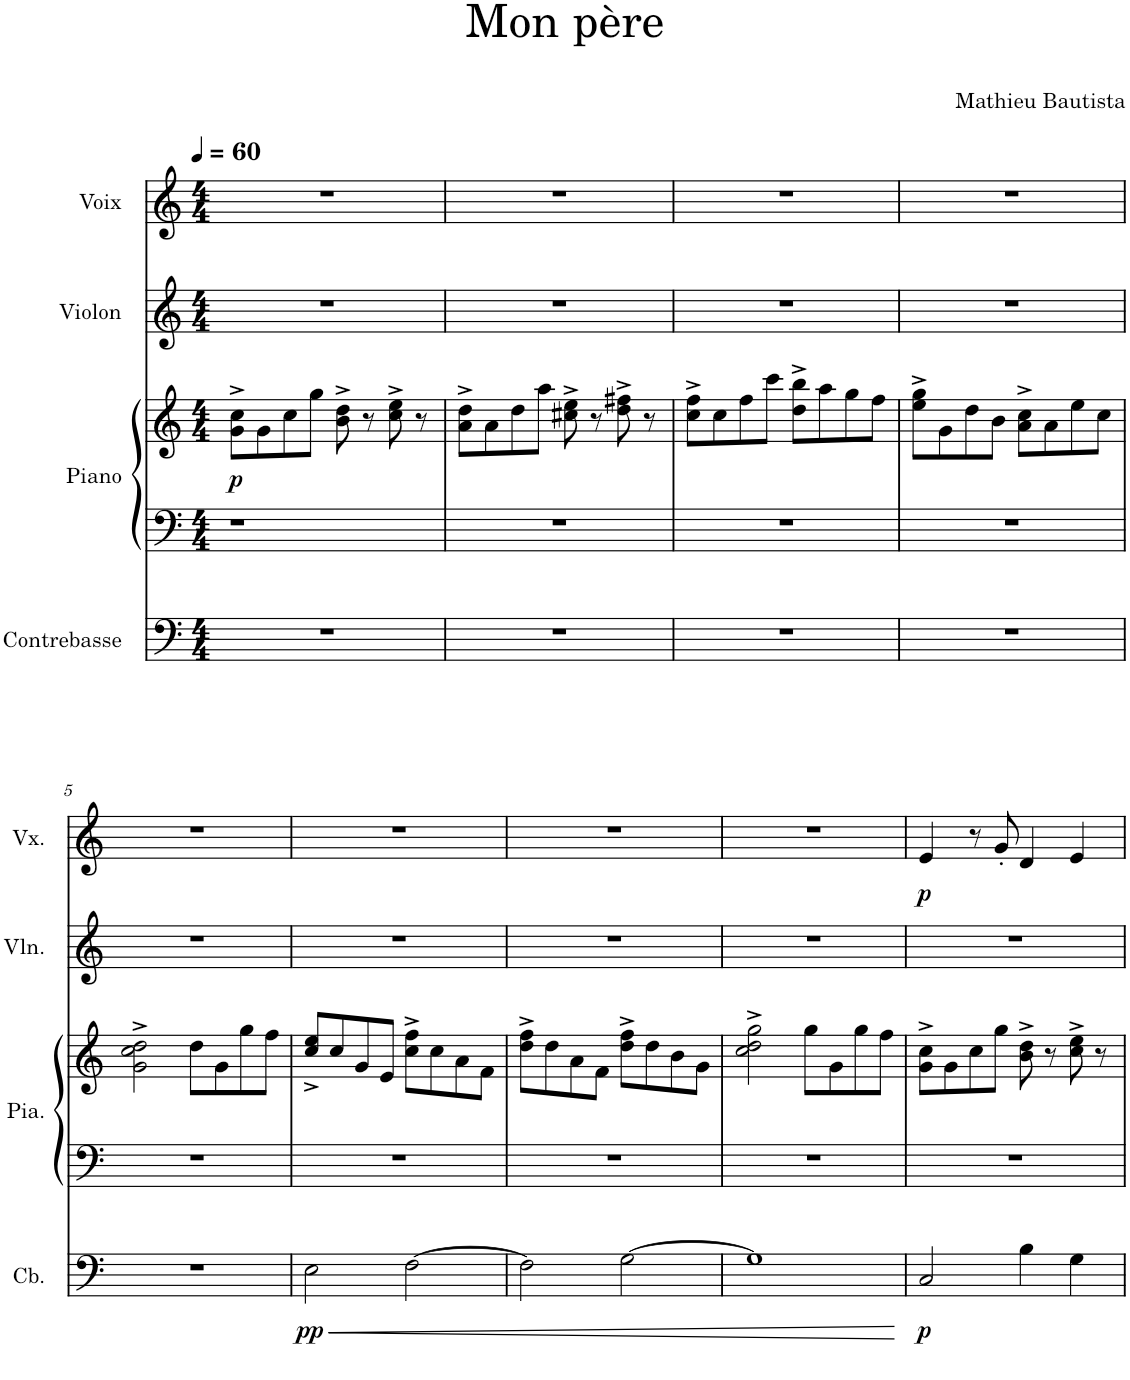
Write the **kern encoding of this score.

**kern	**dynam	**kern	**kern	**dynam	**kern	**kern	**dynam
*part4	*part4	*part3	*part3	*part3	*part2	*part1	*part1
*staff5	*staff5	*staff4	*staff3	*staff3/4	*staff2	*staff1	*staff1
*I"Contrebasse	*	*I"Piano	*	*	*I"Violon	*I"Voix	*
*I'Cb.	*	*I'Pia.	*	*	*I'Vln.	*I'Vx.	*
*clefF4	*	*clefF4	*clefG2	*	*clefG2	*clefG2	*
*Trd7c12	*	*	*	*	*	*	*
*k[]	*	*k[]	*k[]	*	*k[]	*k[]	*
*M4/4	*	*M4/4	*M4/4	*	*M4/4	*M4/4	*
*MM60	*	*MM60	*MM60	*	*MM60	*MM60	*
=1	=1	=1	=1	=1	=1	=1	=1
!	!	!	!	!LO:DY:b	!	!	!
1r	.	1r	8g\^ 8cc\^L	p	1r	1r	.
.	.	.	8g\	.	.	.	.
.	.	.	8cc\	.	.	.	.
.	.	.	8gg\J	.	.	.	.
.	.	.	8b\^ 8dd\^	.	.	.	.
.	.	.	8r	.	.	.	.
.	.	.	8cc\^ 8ee\^	.	.	.	.
.	.	.	8r	.	.	.	.
=2	=2	=2	=2	=2	=2	=2	=2
1r	.	1r	8a\^ 8dd\^L	.	1r	1r	.
.	.	.	8a\	.	.	.	.
.	.	.	8dd\	.	.	.	.
.	.	.	8aa\J	.	.	.	.
.	.	.	8cc#X\^ 8ee\^	.	.	.	.
.	.	.	8r	.	.	.	.
.	.	.	8dd\^ 8ff#X\^	.	.	.	.
.	.	.	8r	.	.	.	.
=3	=3	=3	=3	=3	=3	=3	=3
1r	.	1r	8cc\^ 8ff\^L	.	1r	1r	.
.	.	.	8cc\	.	.	.	.
.	.	.	8ff\	.	.	.	.
.	.	.	8ccc\J	.	.	.	.
.	.	.	8dd\^ 8bb\^L	.	.	.	.
.	.	.	8aa\	.	.	.	.
.	.	.	8gg\	.	.	.	.
.	.	.	8ff\J	.	.	.	.
=4	=4	=4	=4	=4	=4	=4	=4
1r	.	1r	8ee\^ 8gg\^L	.	1r	1r	.
.	.	.	8g\	.	.	.	.
.	.	.	8dd\	.	.	.	.
.	.	.	8b\J	.	.	.	.
.	.	.	8a\^ 8cc\^L	.	.	.	.
.	.	.	8a\	.	.	.	.
.	.	.	8ee\	.	.	.	.
.	.	.	8cc\J	.	.	.	.
!!LO:LB:g=z
=5	=5	=5	=5	=5	=5	=5	=5
1r	.	1r	2g\^ 2cc\^ 2dd\^	.	1r	1r	.
.	.	.	8dd\L	.	.	.	.
.	.	.	8g\	.	.	.	.
.	.	.	8gg\	.	.	.	.
.	.	.	8ff\J	.	.	.	.
=6	=6	=6	=6	=6	=6	=6	=6
!	!LO:HP:b	!	!	!	!	!	!
!	!LO:DY:n=1:b	!	!	!	!	!	!
2E\	< pp	1r	8cc/^ 8ee/^L	.	1r	1r	.
.	.	.	8cc/	.	.	.	.
.	.	.	8g/	.	.	.	.
.	.	.	8e/J	.	.	.	.
[2F\	.	.	8cc\^ 8ff\^L	.	.	.	.
.	.	.	8cc\	.	.	.	.
.	.	.	8a\	.	.	.	.
.	.	.	8f\J	.	.	.	.
=7	=7	=7	=7	=7	=7	=7	=7
2F\]	.	1r	8dd\^ 8ff\^L	.	1r	1r	.
.	.	.	8dd\	.	.	.	.
.	.	.	8a\	.	.	.	.
.	.	.	8f\J	.	.	.	.
[2G\	.	.	8dd\^ 8ff\^L	.	.	.	.
.	.	.	8dd\	.	.	.	.
.	.	.	8b\	.	.	.	.
.	.	.	8g\J	.	.	.	.
=8	=8	=8	=8	=8	=8	=8	=8
1G]	.	1r	2cc\^ 2dd\^ 2gg\^	.	1r	1r	.
.	.	.	8gg\L	.	.	.	.
.	.	.	8g\	.	.	.	.
.	.	.	8gg\	.	.	.	.
.	.	.	8ff\J	.	.	.	.
.	[	.	.	.	.	.	.
=9	=9	=9	=9	=9	=9	=9	=9
!	!LO:DY:b	!	!	!	!	!	!LO:DY:b
2C/	p	1r	8g\^ 8cc\^L	.	1r	4e/	p
.	.	.	8g\	.	.	.	.
.	.	.	8cc\	.	.	8r	.
.	.	.	8gg\J	.	.	8g'/	.
4B\	.	.	8b\^ 8dd\^	.	.	4d/	.
.	.	.	8r	.	.	.	.
4G\	.	.	8cc\^ 8ee\^	.	.	4e/	.
.	.	.	8r	.	.	.	.
=	=	=	=	=	=	=	=
*-	*-	*-	*-	*-	*-	*-	*-
